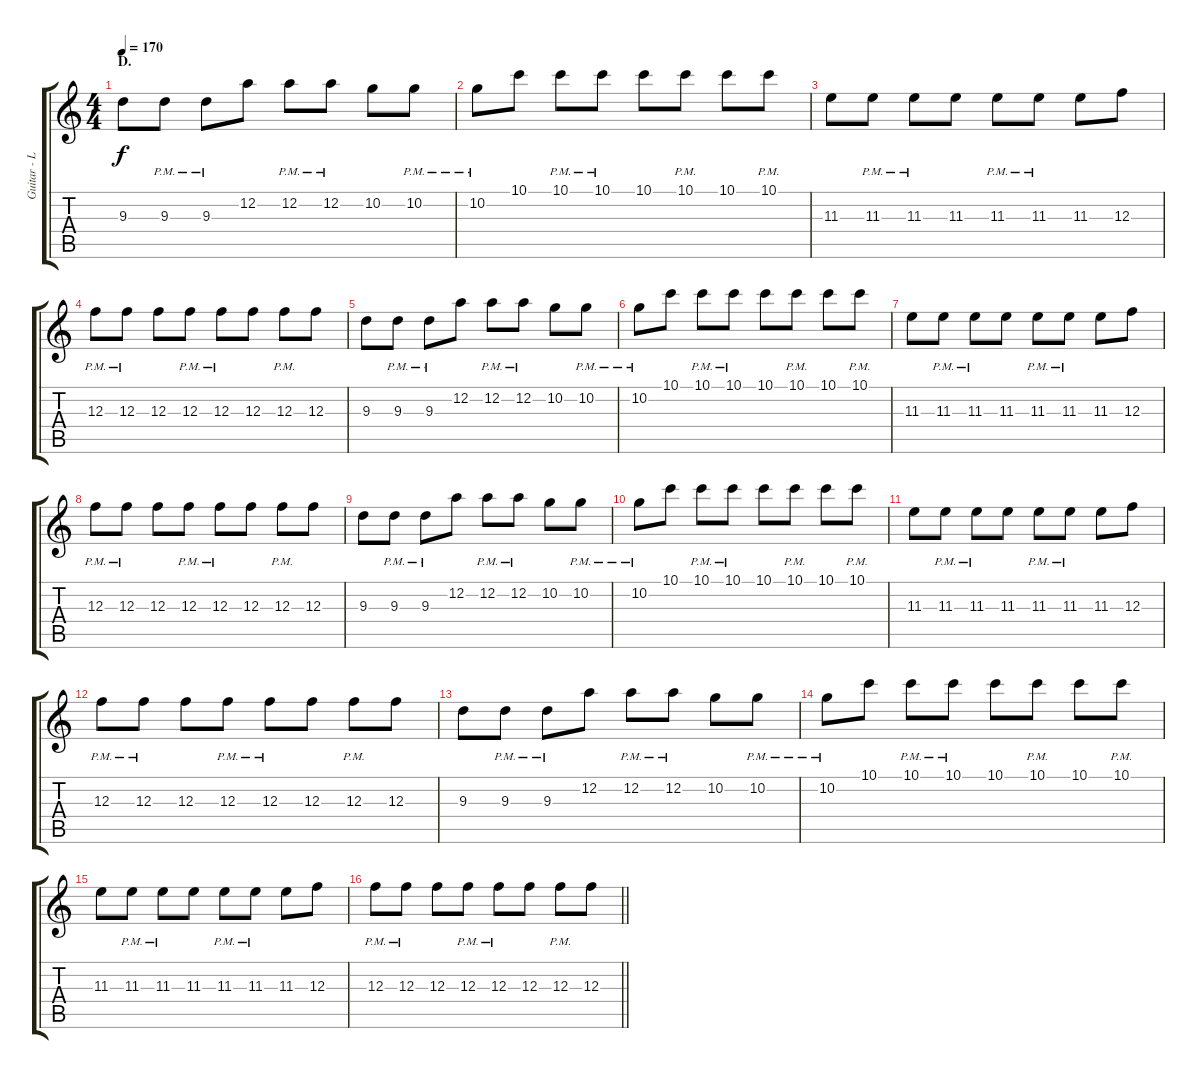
\track ("Guitar - Left" "Guitar - L") {instrument distortionguitar}
\staff {score tabs}
\tuning (D4 A3 F3 C3 G2 D2) {hide}
\ts (4 4)
\section ("" "D.")
\tempo 170
\clef g2
\ks c
9.3.8{dy f} 9.3{pm}.8 9.3{pm}.8 12.2.8 12.2{pm}.8 12.2{pm}.8 10.2.8 10.2{pm}.8 |
10.2{pm}.8 10.1.8 10.1{pm}.8 10.1{pm}.8 10.1.8 10.1{pm}.8 10.1.8 10.1{pm}.8 |
11.3.8 11.3{pm}.8 11.3{pm}.8 11.3.8 11.3{pm}.8 11.3{pm}.8 11.3.8 12.3.8 |
12.3{pm}.8 12.3{pm}.8 12.3.8 12.3{pm}.8 12.3{pm}.8 12.3.8 12.3{pm}.8 12.3.8 |
9.3.8 9.3{pm}.8 9.3{pm}.8 12.2.8 12.2{pm}.8 12.2{pm}.8 10.2.8 10.2{pm}.8 |
10.2{pm}.8 10.1.8 10.1{pm}.8 10.1{pm}.8 10.1.8 10.1{pm}.8 10.1.8 10.1{pm}.8 |
11.3.8 11.3{pm}.8 11.3{pm}.8 11.3.8 11.3{pm}.8 11.3{pm}.8 11.3.8 12.3.8 |
12.3{pm}.8 12.3{pm}.8 12.3.8 12.3{pm}.8 12.3{pm}.8 12.3.8 12.3{pm}.8 12.3.8 |
9.3.8 9.3{pm}.8 9.3{pm}.8 12.2.8 12.2{pm}.8 12.2{pm}.8 10.2.8 10.2{pm}.8 |
10.2{pm}.8 10.1.8 10.1{pm}.8 10.1{pm}.8 10.1.8 10.1{pm}.8 10.1.8 10.1{pm}.8 |
11.3.8 11.3{pm}.8 11.3{pm}.8 11.3.8 11.3{pm}.8 11.3{pm}.8 11.3.8 12.3.8 |
12.3{pm}.8 12.3{pm}.8 12.3.8 12.3{pm}.8 12.3{pm}.8 12.3.8 12.3{pm}.8 12.3.8 |
9.3.8 9.3{pm}.8 9.3{pm}.8 12.2.8 12.2{pm}.8 12.2{pm}.8 10.2.8 10.2{pm}.8 |
10.2{pm}.8 10.1.8 10.1{pm}.8 10.1{pm}.8 10.1.8 10.1{pm}.8 10.1.8 10.1{pm}.8 |
11.3.8 11.3{pm}.8 11.3{pm}.8 11.3.8 11.3{pm}.8 11.3{pm}.8 11.3.8 12.3.8 |
\barLineRight lightlight
12.3{pm}.8 12.3{pm}.8 12.3.8 12.3{pm}.8 12.3{pm}.8 12.3.8 12.3{pm}.8 12.3.8
